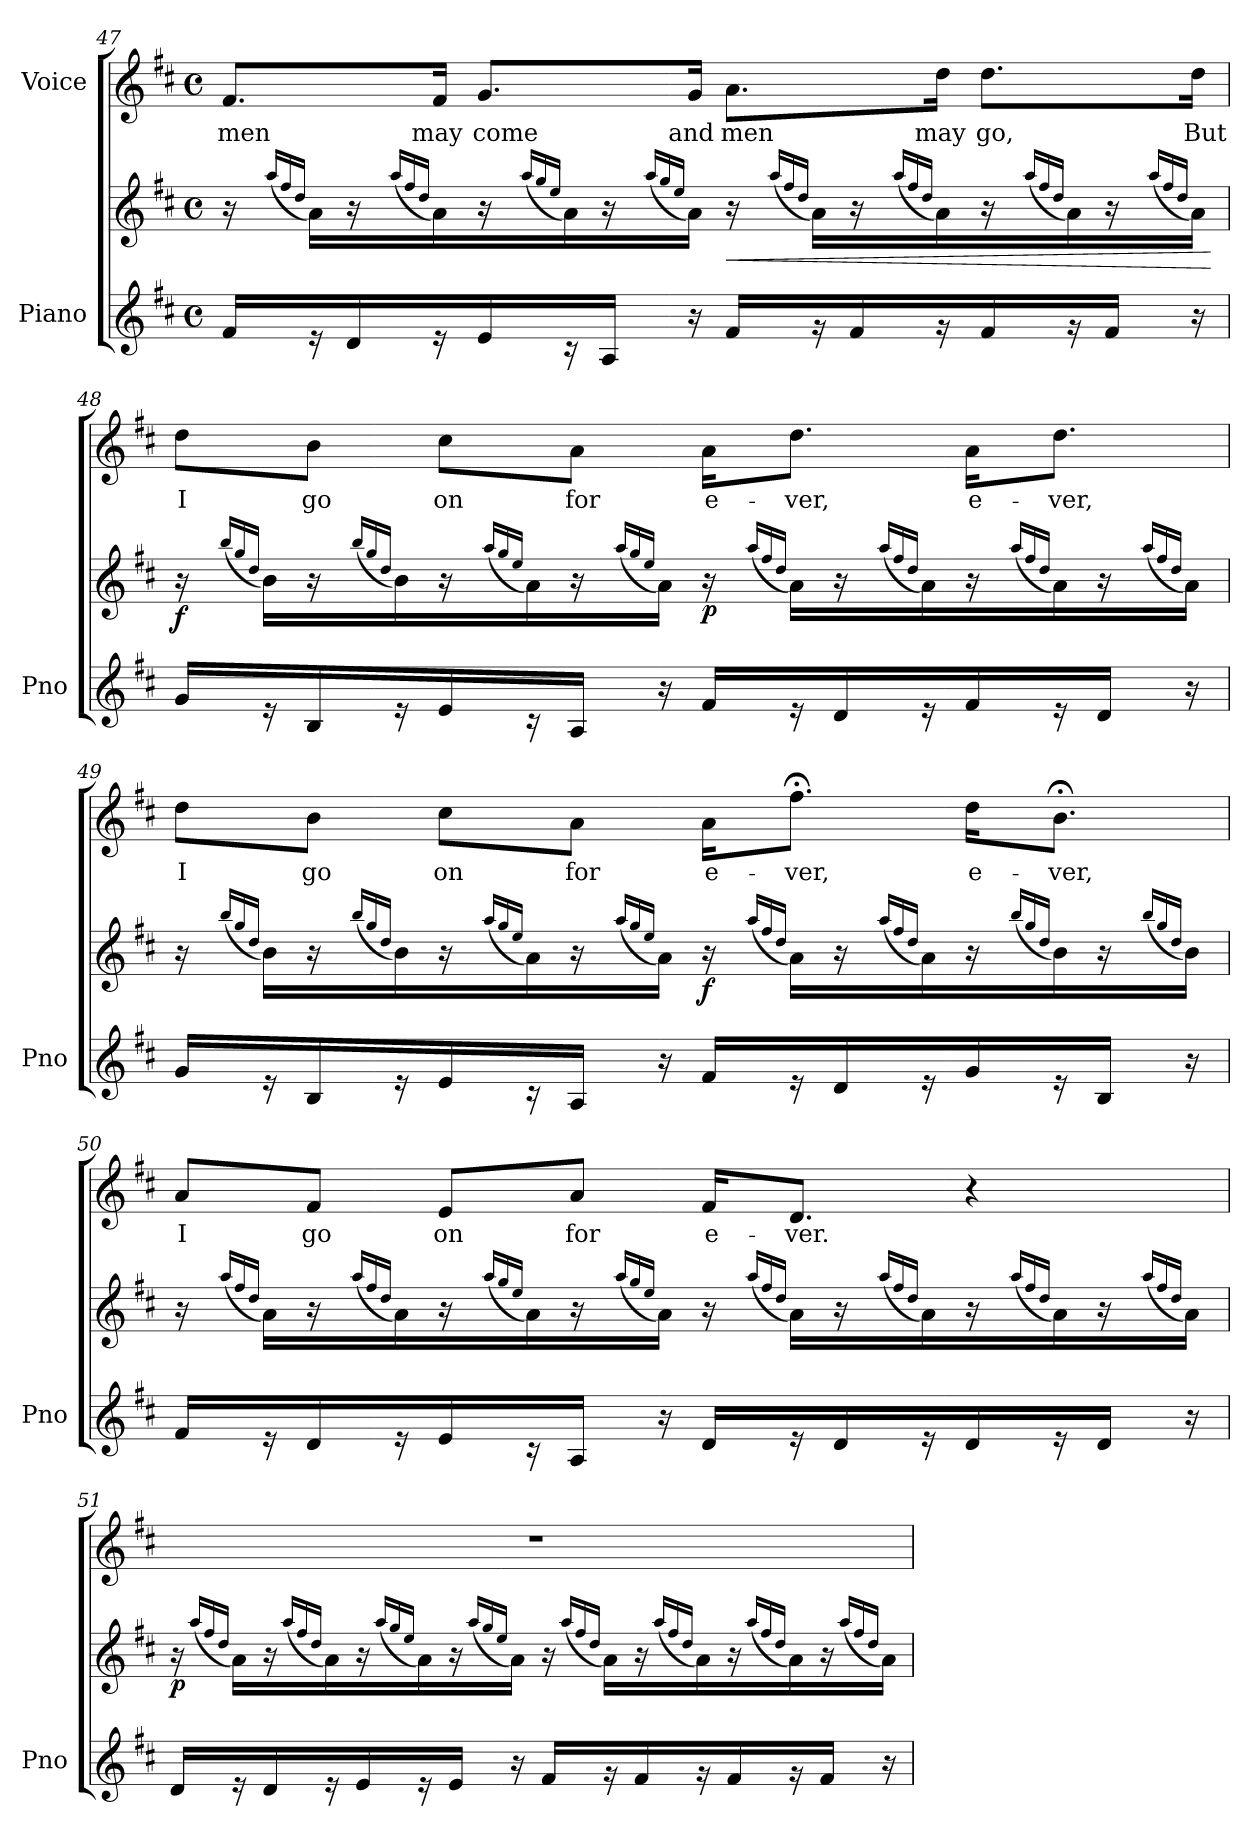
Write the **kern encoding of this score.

**kern	**kern	**dynam	**kern	**text
*part2	*part2	*part2	*part1	*part1
*staff3	*staff2	*staff2/3	*staff1	*staff1
*I"Piano	*	*	*I"Voice	*
*I'Pno	*	*	*	*
!!LO:LB:g=z
*clefG2	*clefG2	*	*clefG2	*
*k[f#c#]	*k[f#c#]	*	*k[f#c#]	*
*M4/4	*M4/4	*	*M4/4	*
*met(c)	*met(c)	*	*met(c)	*
=47	=47	=47	=47	=47
!	!	!	!	!LO:LY:b
16f#/LL	16r	.	8.f#/L	men
.	(<16qaa/LL	.	.	.
.	16qff#/	.	.	.
.	16qdd/JJ	.	.	.
16r	16a\LL)	.	.	.
16d/	16r	.	.	.
.	(<16qaa/LL	.	.	.
.	16qff#/	.	.	.
.	16qdd/JJ	.	.	.
!	!	!	!	!LO:LY:b
16r	16a\)	.	16f#/Jk	may
!	!	!	!	!LO:LY:b
16e/	16r	.	8.g/L	come
.	(<16qaa/LL	.	.	.
.	16qgg/	.	.	.
.	16qee/JJ	.	.	.
16r	16a\)	.	.	.
16A/JJ	16r	.	.	.
.	(<16qaa/LL	.	.	.
.	16qgg/	.	.	.
.	16qee/JJ	.	.	.
!	!	!	!	!LO:LY:b
16r	16a\JJ)	.	16g/Jk	and
!	!	!LO:HP:b	!	!LO:LY:b
16f#/LL	16r	<	8.a\L	men
.	(<16qaa/LL	.	.	.
.	16qff#/	.	.	.
.	16qdd/JJ	.	.	.
16r	16a\LL)	.	.	.
16f#/	16r	.	.	.
.	(<16qaa/LL	.	.	.
.	16qff#/	.	.	.
.	16qdd/JJ	.	.	.
!	!	!	!	!LO:LY:b
16r	16a\)	.	16dd\Jk	may
!	!	!	!	!LO:LY:b
16f#/	16r	.	8.dd\L	go,
.	(<16qaa/LL	.	.	.
.	16qff#/	.	.	.
.	16qdd/JJ	.	.	.
16r	16a\)	.	.	.
16f#/JJ	16r	.	.	.
.	(<16qaa/LL	.	.	.
.	16qff#/	.	.	.
.	16qdd/JJ	.	.	.
!	!	!	!	!LO:LY:b
16r	16a\JJ)	.	16dd\Jk	But
.	.	[	.	.
=48	=48	=48	=48	=48
!	!	!LO:DY:b	!	!LO:LY:b
16g/LL	16r	f	8dd\L	I
.	(<16qbb/LL	.	.	.
.	16qgg/	.	.	.
.	16qdd/JJ	.	.	.
16r	16b\LL)	.	.	.
!	!	!	!	!LO:LY:b
16B/	16r	.	8b\J	go
.	(<16qbb/LL	.	.	.
.	16qgg/	.	.	.
.	16qdd/JJ	.	.	.
16r	16b\)	.	.	.
!	!	!	!	!LO:LY:b
16e/	16r	.	8cc#\L	on
.	(<16qaa/LL	.	.	.
.	16qgg/	.	.	.
.	16qee/JJ	.	.	.
16r	16a\)	.	.	.
!	!	!	!	!LO:LY:b
16A/JJ	16r	.	8a\J	for
.	(<16qaa/LL	.	.	.
.	16qgg/	.	.	.
.	16qee/JJ	.	.	.
16r	16a\JJ)	.	.	.
!	!	!LO:DY:b	!	!LO:LY:b
16f#/LL	16r	p	16a\KL	e-
.	(<16qaa/LL	.	.	.
.	16qff#/	.	.	.
.	16qdd/JJ	.	.	.
!	!	!	!	!LO:LY:b
16r	16a\LL)	.	8.dd\J	-ver,
16d/	16r	.	.	.
.	(<16qaa/LL	.	.	.
.	16qff#/	.	.	.
.	16qdd/JJ	.	.	.
16r	16a\)	.	.	.
!	!	!	!	!LO:LY:b
16f#/	16r	.	16a\KL	e-
.	(<16qaa/LL	.	.	.
.	16qff#/	.	.	.
.	16qdd/JJ	.	.	.
!	!	!	!	!LO:LY:b
16r	16a\)	.	8.dd\J	-ver,
16d/JJ	16r	.	.	.
.	(<16qaa/LL	.	.	.
.	16qff#/	.	.	.
.	16qdd/JJ	.	.	.
16r	16a\JJ)	.	.	.
!!LO:LB:g=z
=49	=49	=49	=49	=49
!	!	!	!	!LO:LY:b
16g/LL	16r	.	8dd\L	I
.	(<16qbb/LL	.	.	.
.	16qgg/	.	.	.
.	16qdd/JJ	.	.	.
16r	16b\LL)	.	.	.
!	!	!	!	!LO:LY:b
16B/	16r	.	8b\J	go
.	(<16qbb/LL	.	.	.
.	16qgg/	.	.	.
.	16qdd/JJ	.	.	.
16r	16b\)	.	.	.
!	!	!	!	!LO:LY:b
16e/	16r	.	8cc#\L	on
.	(<16qaa/LL	.	.	.
.	16qgg/	.	.	.
.	16qee/JJ	.	.	.
16r	16a\)	.	.	.
!	!	!	!	!LO:LY:b
16A/JJ	16r	.	8a\J	for
.	(<16qaa/LL	.	.	.
.	16qgg/	.	.	.
.	16qee/JJ	.	.	.
16r	16a\JJ)	.	.	.
!	!	!LO:DY:b	!	!LO:LY:b
16f#/LL	16r	f	16a\KL	e-
.	(<16qaa/LL	.	.	.
.	16qff#/	.	.	.
.	16qdd/JJ	.	.	.
!	!	!	!	!LO:LY:b
16r	16a\LL)	.	8.ff#;<\J	-ver,
16d/	16r	.	.	.
.	(<16qaa/LL	.	.	.
.	16qff#/	.	.	.
.	16qdd/JJ	.	.	.
16r	16a\)	.	.	.
!	!	!	!	!LO:LY:b
16g/	16r	.	16dd\KL	e-
.	(<16qbb/LL	.	.	.
.	16qgg/	.	.	.
.	16qdd/JJ	.	.	.
!	!	!	!	!LO:LY:b
16r	16b\)	.	8.b;<\J	-ver,
16B/JJ	16r	.	.	.
.	(<16qbb/LL	.	.	.
.	16qgg/	.	.	.
.	16qdd/JJ	.	.	.
16r	16b\JJ)	.	.	.
=50	=50	=50	=50	=50
!	!	!	!	!LO:LY:b
16f#/LL	16r	.	8a/L	I
.	(<16qaa/LL	.	.	.
.	16qff#/	.	.	.
.	16qdd/JJ	.	.	.
16r	16a\LL)	.	.	.
!	!	!	!	!LO:LY:b
16d/	16r	.	8f#/J	go
.	(<16qaa/LL	.	.	.
.	16qff#/	.	.	.
.	16qdd/JJ	.	.	.
16r	16a\)	.	.	.
!	!	!	!	!LO:LY:b
16e/	16r	.	8e/L	on
.	(<16qaa/LL	.	.	.
.	16qgg/	.	.	.
.	16qee/JJ	.	.	.
16r	16a\)	.	.	.
!	!	!	!	!LO:LY:b
16A/JJ	16r	.	8a/J	for
.	(<16qaa/LL	.	.	.
.	16qgg/	.	.	.
.	16qee/JJ	.	.	.
16r	16a\JJ)	.	.	.
!	!	!	!	!LO:LY:b
16d/LL	16r	.	16f#/KL	e-
.	(<16qaa/LL	.	.	.
.	16qff#/	.	.	.
.	16qdd/JJ	.	.	.
!	!	!	!	!LO:LY:b
16r	16a\LL)	.	8.d/J	-ver.
16d/	16r	.	.	.
.	(<16qaa/LL	.	.	.
.	16qff#/	.	.	.
.	16qdd/JJ	.	.	.
16r	16a\)	.	.	.
16d/	16r	.	4r	.
.	(<16qaa/LL	.	.	.
.	16qff#/	.	.	.
.	16qdd/JJ	.	.	.
16r	16a\)	.	.	.
16d/JJ	16r	.	.	.
.	(<16qaa/LL	.	.	.
.	16qff#/	.	.	.
.	16qdd/JJ	.	.	.
16r	16a\JJ)	.	.	.
!!LO:LB:g=z
=51	=51	=51	=51	=51
!	!	!LO:DY:b	!	!
16d/LL	16r	p	1r	.
.	(<16qaa/LL	.	.	.
.	16qff#/	.	.	.
.	16qdd/JJ	.	.	.
16r	16a\LL)	.	.	.
16d/	16r	.	.	.
.	(<16qaa/LL	.	.	.
.	16qff#/	.	.	.
.	16qdd/JJ	.	.	.
16r	16a\)	.	.	.
16e/	16r	.	.	.
.	(<16qaa/LL	.	.	.
.	16qgg/	.	.	.
.	16qee/JJ	.	.	.
16r	16a\)	.	.	.
16e/JJ	16r	.	.	.
.	(<16qaa/LL	.	.	.
.	16qgg/	.	.	.
.	16qee/JJ	.	.	.
16r	16a\JJ)	.	.	.
16f#/LL	16r	.	.	.
.	(<16qaa/LL	.	.	.
.	16qff#/	.	.	.
.	16qdd/JJ	.	.	.
16r	16a\LL)	.	.	.
16f#/	16r	.	.	.
.	(<16qaa/LL	.	.	.
.	16qff#/	.	.	.
.	16qdd/JJ	.	.	.
16r	16a\)	.	.	.
16f#/	16r	.	.	.
.	(<16qaa/LL	.	.	.
.	16qff#/	.	.	.
.	16qdd/JJ	.	.	.
16r	16a\)	.	.	.
16f#/JJ	16r	.	.	.
.	(<16qaa/LL	.	.	.
.	16qff#/	.	.	.
.	16qdd/JJ	.	.	.
16r	16a\JJ)	.	.	.
=	=	=	=	=
*-	*-	*-	*-	*-
